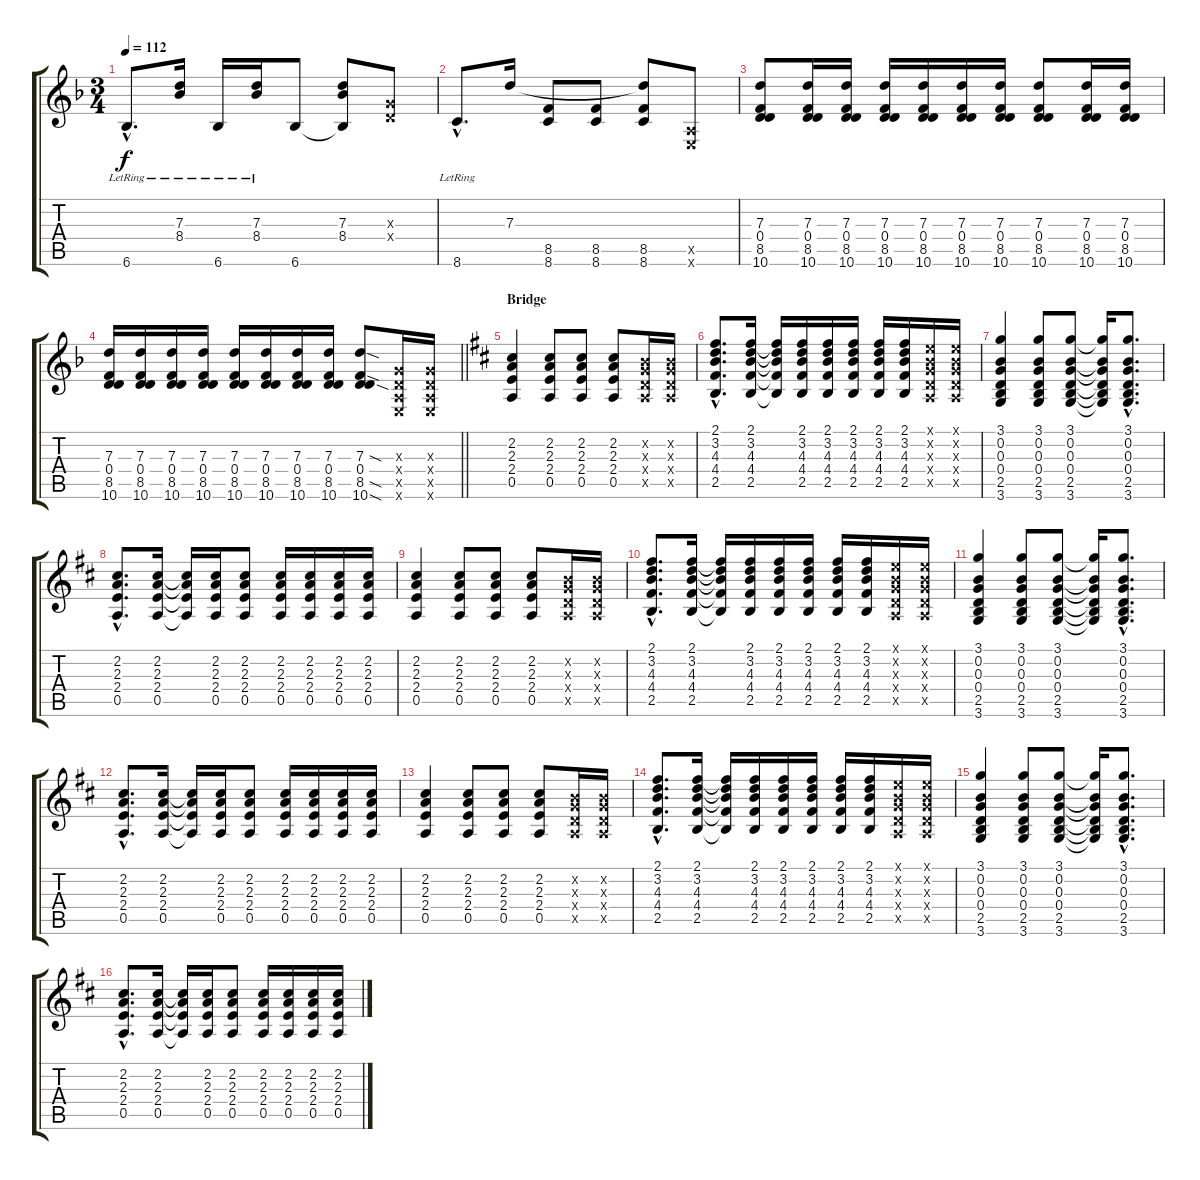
\track "" {instrument electricguitarmuted}
\staff {score tabs}
\tuning (E4 B3 G3 D3 A2 E2) {hide}
\ts (3 4)
\tempo 112
\clef g2
\ks dminor
6.6{hac lr}.8{d dy f instrument acousticguitarsteel} (7.3{lr} 8.4{lr}).16 6.6{lr}.16 (7.3{lr} 8.4{lr}).16 6.6.8 (7.3 8.4 6.6{t}).8 (0.3{x} 0.4{x}).8 |
8.6{hac lr}.8{d instrument acousticguitarsteel} 7.3.16 (8.5 8.6).8 (8.5 8.6).8 (7.3{t} 8.5 8.6).8 (0.5{x} 0.6{x}).8 |
(7.3 0.4 8.5 10.6).8{volume 11 instrument acousticguitarsteel} (7.3 0.4 8.5 10.6).16 (7.3 0.4 8.5 10.6).16 (7.3 0.4 8.5 10.6).16 (7.3 0.4 8.5 10.6).16 (7.3 0.4 8.5 10.6).16 (7.3 0.4 8.5 10.6).16 (7.3 0.4 8.5 10.6).8 (7.3 0.4 8.5 10.6).16 (7.3 0.4 8.5 10.6).16 |
\barLineRight lightlight
(7.3 0.4 8.5 10.6).16{volume 11 instrument acousticguitarsteel} (7.3 0.4 8.5 10.6).16 (7.3 0.4 8.5 10.6).16 (7.3 0.4 8.5 10.6).16 (7.3 0.4 8.5 10.6).16 (7.3 0.4 8.5 10.6).16 (7.3 0.4 8.5 10.6).16 (7.3 0.4 8.5 10.6).16 (7.3{sod} 0.4 8.5{sod} 10.6{sod}).8 (0.3{x} 0.4{x} 0.5{x} 0.6{x}).16 (0.3{x} 0.4{x} 0.5{x} 0.6{x}).16 |
\section ("" "Bridge")
\ks bminor
(2.2 2.3 2.4 0.5).4{volume 11 instrument acousticguitarsteel} (2.2 2.3 2.4 0.5).8 (2.2 2.3 2.4 0.5).8 (2.2 2.3 2.4 0.5).8 (0.2{x} 0.3{x} 0.4{x} 0.5{x}).16 (0.2{x} 0.3{x} 0.4{x} 0.5{x}).16 |
(2.1{hac} 3.2{hac} 4.3{hac} 4.4{hac} 2.5{hac}).8{d volume 11 instrument acousticguitarsteel} (2.1 3.2 4.3 4.4 2.5).16 (2.1{t} 3.2{t} 4.3{t} 4.4{t} 2.5{t}).16 (2.1 3.2 4.3 4.4 2.5).16 (2.1 3.2 4.3 4.4 2.5).16 (2.1 3.2 4.3 4.4 2.5).16 (2.1 3.2 4.3 4.4 2.5).16 (2.1 3.2 4.3 4.4 2.5).16 (0.1{x} 0.2{x} 0.3{x} 0.4{x} 0.5{x}).16 (0.1{x} 0.2{x} 0.3{x} 0.4{x} 0.5{x}).16 |
(3.1 0.2 0.3 0.4 2.5 3.6).4{volume 11 instrument acousticguitarsteel} (3.1 0.2 0.3 0.4 2.5 3.6).8 (3.1 0.2 0.3 0.4 2.5 3.6).8 (3.1{t} 0.2{t} 0.3{t} 0.4{t} 2.5{t} 3.6{t}).16 (3.1{hac} 0.2{hac} 0.3{hac} 0.4{hac} 2.5{hac} 3.6{hac}).8{d} |
(2.2{hac} 2.3{hac} 2.4{hac} 0.5{hac}).8{d volume 11 instrument acousticguitarsteel} (2.2 2.3 2.4 0.5).16 (2.2{t} 2.3{t} 2.4{t} 0.5{t}).16 (2.2 2.3 2.4 0.5).16 (2.2 2.3 2.4 0.5).8 (2.2 2.3 2.4 0.5).16 (2.2 2.3 2.4 0.5).16 (2.2 2.3 2.4 0.5).16 (2.2 2.3 2.4 0.5).16 |
(2.2 2.3 2.4 0.5).4{volume 11 instrument acousticguitarsteel} (2.2 2.3 2.4 0.5).8 (2.2 2.3 2.4 0.5).8 (2.2 2.3 2.4 0.5).8 (0.2{x} 0.3{x} 0.4{x} 0.5{x}).16 (0.2{x} 0.3{x} 0.4{x} 0.5{x}).16 |
(2.1{hac} 3.2{hac} 4.3{hac} 4.4{hac} 2.5{hac}).8{d volume 11 instrument acousticguitarsteel} (2.1 3.2 4.3 4.4 2.5).16 (2.1{t} 3.2{t} 4.3{t} 4.4{t} 2.5{t}).16 (2.1 3.2 4.3 4.4 2.5).16 (2.1 3.2 4.3 4.4 2.5).16 (2.1 3.2 4.3 4.4 2.5).16 (2.1 3.2 4.3 4.4 2.5).16 (2.1 3.2 4.3 4.4 2.5).16 (0.1{x} 0.2{x} 0.3{x} 0.4{x} 0.5{x}).16 (0.1{x} 0.2{x} 0.3{x} 0.4{x} 0.5{x}).16 |
(3.1 0.2 0.3 0.4 2.5 3.6).4{volume 11 instrument acousticguitarsteel} (3.1 0.2 0.3 0.4 2.5 3.6).8 (3.1 0.2 0.3 0.4 2.5 3.6).8 (3.1{t} 0.2{t} 0.3{t} 0.4{t} 2.5{t} 3.6{t}).16 (3.1{hac} 0.2{hac} 0.3{hac} 0.4{hac} 2.5{hac} 3.6{hac}).8{d} |
(2.2{hac} 2.3{hac} 2.4{hac} 0.5{hac}).8{d volume 11 instrument acousticguitarsteel} (2.2 2.3 2.4 0.5).16 (2.2{t} 2.3{t} 2.4{t} 0.5{t}).16 (2.2 2.3 2.4 0.5).16 (2.2 2.3 2.4 0.5).8 (2.2 2.3 2.4 0.5).16 (2.2 2.3 2.4 0.5).16 (2.2 2.3 2.4 0.5).16 (2.2 2.3 2.4 0.5).16 |
(2.2 2.3 2.4 0.5).4{volume 11 instrument acousticguitarsteel} (2.2 2.3 2.4 0.5).8 (2.2 2.3 2.4 0.5).8 (2.2 2.3 2.4 0.5).8 (0.2{x} 0.3{x} 0.4{x} 0.5{x}).16 (0.2{x} 0.3{x} 0.4{x} 0.5{x}).16 |
(2.1{hac} 3.2{hac} 4.3{hac} 4.4{hac} 2.5{hac}).8{d volume 11 instrument acousticguitarsteel} (2.1 3.2 4.3 4.4 2.5).16 (2.1{t} 3.2{t} 4.3{t} 4.4{t} 2.5{t}).16 (2.1 3.2 4.3 4.4 2.5).16 (2.1 3.2 4.3 4.4 2.5).16 (2.1 3.2 4.3 4.4 2.5).16 (2.1 3.2 4.3 4.4 2.5).16 (2.1 3.2 4.3 4.4 2.5).16 (0.1{x} 0.2{x} 0.3{x} 0.4{x} 0.5{x}).16 (0.1{x} 0.2{x} 0.3{x} 0.4{x} 0.5{x}).16 |
(3.1 0.2 0.3 0.4 2.5 3.6).4{volume 11 instrument acousticguitarsteel} (3.1 0.2 0.3 0.4 2.5 3.6).8 (3.1 0.2 0.3 0.4 2.5 3.6).8 (3.1{t} 0.2{t} 0.3{t} 0.4{t} 2.5{t} 3.6{t}).16 (3.1{hac} 0.2{hac} 0.3{hac} 0.4{hac} 2.5{hac} 3.6{hac}).8{d} |
(2.2{hac} 2.3{hac} 2.4{hac} 0.5{hac}).8{d volume 11 instrument acousticguitarsteel} (2.2 2.3 2.4 0.5).16 (2.2{t} 2.3{t} 2.4{t} 0.5{t}).16 (2.2 2.3 2.4 0.5).16 (2.2 2.3 2.4 0.5).8 (2.2 2.3 2.4 0.5).16 (2.2 2.3 2.4 0.5).16 (2.2 2.3 2.4 0.5).16 (2.2 2.3 2.4 0.5).16
